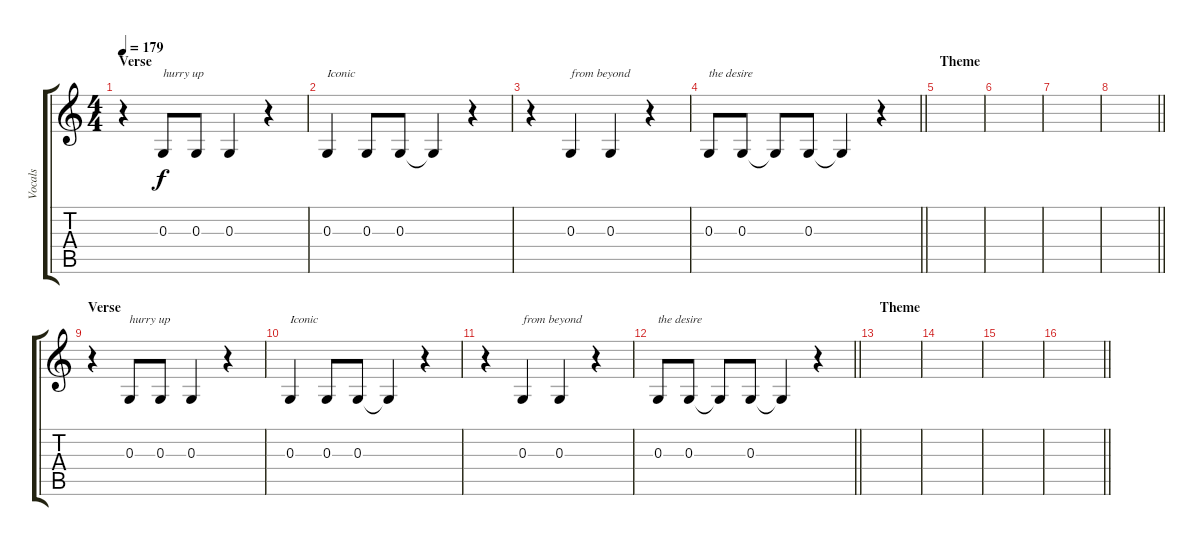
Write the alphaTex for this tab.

\track ("Vocals" "Vocals") {instrument pad1newage}
\staff {score tabs}
\tuning (E4 B3 G3 D3 A2 E2) {hide}
\ts (4 4)
\section ("" "Verse")
\tempo 179
\clef g2
\ks c
r.4{dy f} 0.3.8{txt "hurry up"} 0.3.8 0.3.4 r.4 |
0.3.4{txt "Iconic"} 0.3.8 0.3.8 0.3{t}.4 r.4 |
r.4 0.3.4{txt "from beyond"} 0.3.4 r.4 |
\barLineRight lightlight
0.3.8{txt "the desire"} 0.3.8 0.3{t}.8 0.3.8 0.3{t}.4 r.4 |
\section ("" "Theme")
|
|
|
\barLineRight lightlight
|
\section ("" "Verse")
r.4 0.3.8{txt "hurry up"} 0.3.8 0.3.4 r.4 |
0.3.4{txt "Iconic"} 0.3.8 0.3.8 0.3{t}.4 r.4 |
r.4 0.3.4{txt "from beyond"} 0.3.4 r.4 |
\barLineRight lightlight
0.3.8{txt "the desire"} 0.3.8 0.3{t}.8 0.3.8 0.3{t}.4 r.4 |
\section ("" "Theme")
|
|
|
\barLineRight lightlight
